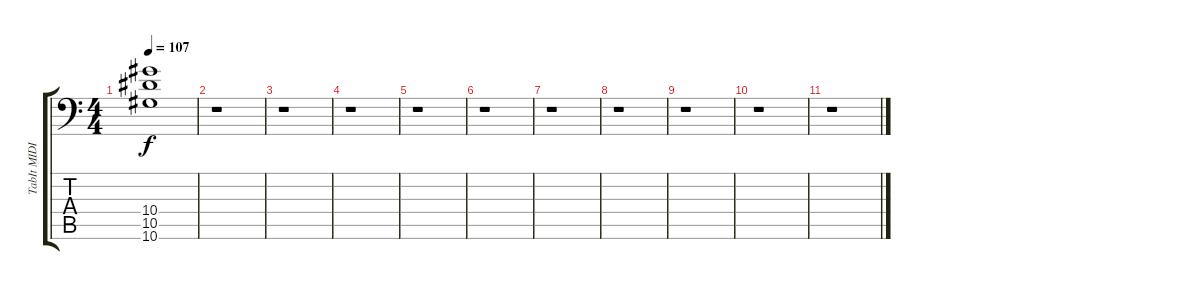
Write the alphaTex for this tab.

\track ("TabIt MIDI - Track 6" "TabIt MIDI") {instrument distortionguitar}
\staff {score tabs}
\tuning (C4 G3 Eb3 Bb2 F2 Bb1) {hide}
\ts (4 4)
\tempo 107
\clef f4
\ks c
(10.4 10.5 10.6).1{dy f} |
r.1 |
r.1 |
r.1 |
r.1 |
r.1 |
r.1 |
r.1 |
r.1 |
r.1 |
r.1
